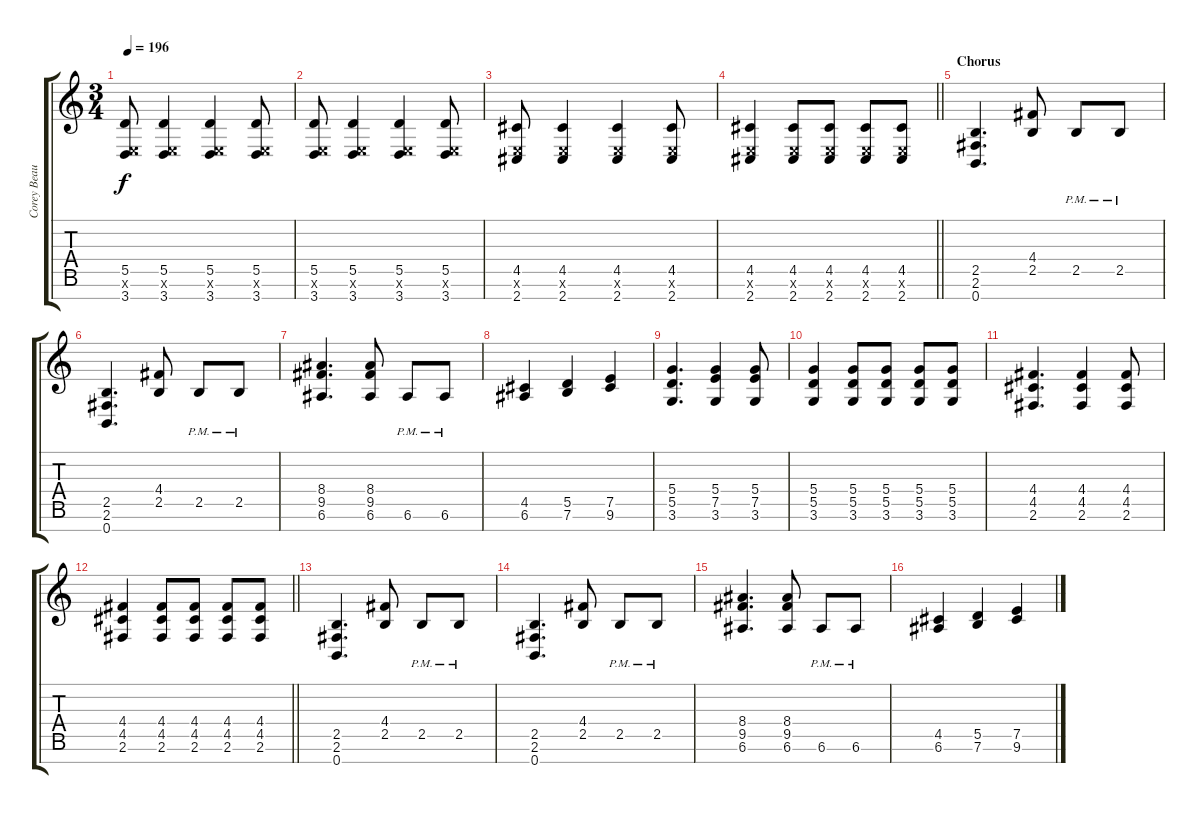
\track ("Corey Beaulieu" "Corey Beau") {instrument distortionguitar}
\staff {score tabs}
\tuning (E4 B3 G3 D3 A2 E2 B1) {hide}
\ts (3 4)
\tempo 196
\clef g2
\ks c
(5.5 0.6{x} 3.7).8{dy f} (5.5 0.6{x} 3.7).4 (5.5 0.6{x} 3.7).4 (5.5 0.6{x} 3.7).8 |
(5.5 0.6{x} 3.7).8 (5.5 0.6{x} 3.7).4 (5.5 0.6{x} 3.7).4 (5.5 0.6{x} 3.7).8 |
(4.5 0.6{x} 2.7).8 (4.5 0.6{x} 2.7).4 (4.5 0.6{x} 2.7).4 (4.5 0.6{x} 2.7).8 |
\barLineRight lightlight
(4.5 0.6{x} 2.7).4 (4.5 0.6{x} 2.7).8 (4.5 0.6{x} 2.7).8 (4.5 0.6{x} 2.7).8 (4.5 0.6{x} 2.7).8 |
\section ("" "Chorus")
(2.5 2.6 0.7).4{d} (4.4 2.5).8 2.5{pm}.8 2.5{pm}.8 |
(2.5 2.6 0.7).4{d} (4.4 2.5).8 2.5{pm}.8 2.5{pm}.8 |
(8.4 9.5 6.6).4{d} (8.4 9.5 6.6).8 6.6{pm}.8 6.6{pm}.8 |
(4.5 6.6).4 (5.5 7.6).4 (7.5 9.6).4 |
(5.4 5.5 3.6).4{d} (5.4 7.5 3.6).4 (5.4 7.5 3.6).8 |
(5.4 5.5 3.6).4 (5.4 5.5 3.6).8 (5.4 5.5 3.6).8 (5.4 5.5 3.6).8 (5.4 5.5 3.6).8 |
(4.4 4.5 2.6).4{d} (4.4 4.5 2.6).4 (4.4 4.5 2.6).8 |
\barLineRight lightlight
(4.4 4.5 2.6).4 (4.4 4.5 2.6).8 (4.4 4.5 2.6).8 (4.4 4.5 2.6).8 (4.4 4.5 2.6).8 |
(2.5 2.6 0.7).4{d} (4.4 2.5).8 2.5{pm}.8 2.5{pm}.8 |
(2.5 2.6 0.7).4{d} (4.4 2.5).8 2.5{pm}.8 2.5{pm}.8 |
(8.4 9.5 6.6).4{d} (8.4 9.5 6.6).8 6.6{pm}.8 6.6{pm}.8 |
(4.5 6.6).4 (5.5 7.6).4 (7.5 9.6).4
